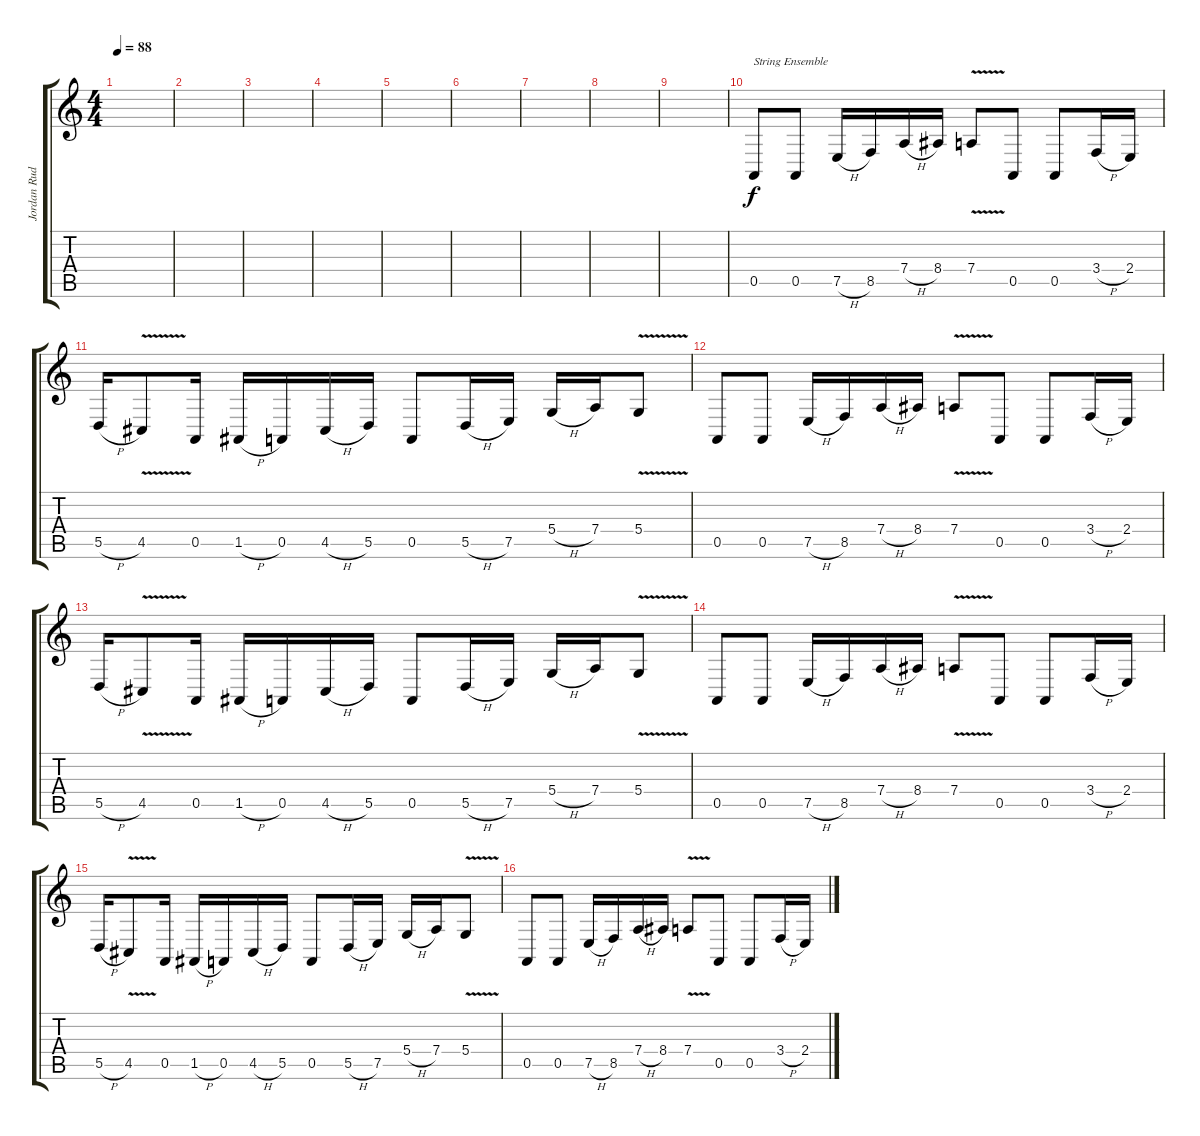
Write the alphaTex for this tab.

\track ("Jordan Rudess" "Jordan Rud") {instrument sitar}
\staff {score tabs}
\tuning (E4 B3 G3 D3 A2 E2) {hide}
\ts (4 4)
\tempo 88
\clef g2
\ks c
|
|
|
|
|
|
|
|
|
0.5.8{txt "String Ensemble" instrument stringensemble1} 0.5.8 7.5{h}.16 8.5.16 7.4{h}.16 8.4.16 7.4{v}.8 0.5.8 0.5.8 3.4{h}.16 2.4.16 |
5.5{h}.16 4.5{v}.8 0.5.16 1.5{h}.16 0.5.16 4.5{h}.16 5.5.16 0.5.8 5.5{h}.16 7.5.16 5.4{h}.16 7.4.16 5.4{v}.8 |
0.5.8 0.5.8 7.5{h}.16 8.5.16 7.4{h}.16 8.4.16 7.4{v}.8 0.5.8 0.5.8 3.4{h}.16 2.4.16 |
5.5{h}.16 4.5{v}.8 0.5.16 1.5{h}.16 0.5.16 4.5{h}.16 5.5.16 0.5.8 5.5{h}.16 7.5.16 5.4{h}.16 7.4.16 5.4{v}.8 |
0.5.8 0.5.8 7.5{h}.16 8.5.16 7.4{h}.16 8.4.16 7.4{v}.8 0.5.8 0.5.8 3.4{h}.16 2.4.16 |
5.5{h}.16 4.5{v}.8 0.5.16 1.5{h}.16 0.5.16 4.5{h}.16 5.5.16 0.5.8 5.5{h}.16 7.5.16 5.4{h}.16 7.4.16 5.4{v}.8 |
0.5.8 0.5.8 7.5{h}.16 8.5.16 7.4{h}.16 8.4.16 7.4{v}.8 0.5.8 0.5.8 3.4{h}.16 2.4.16
